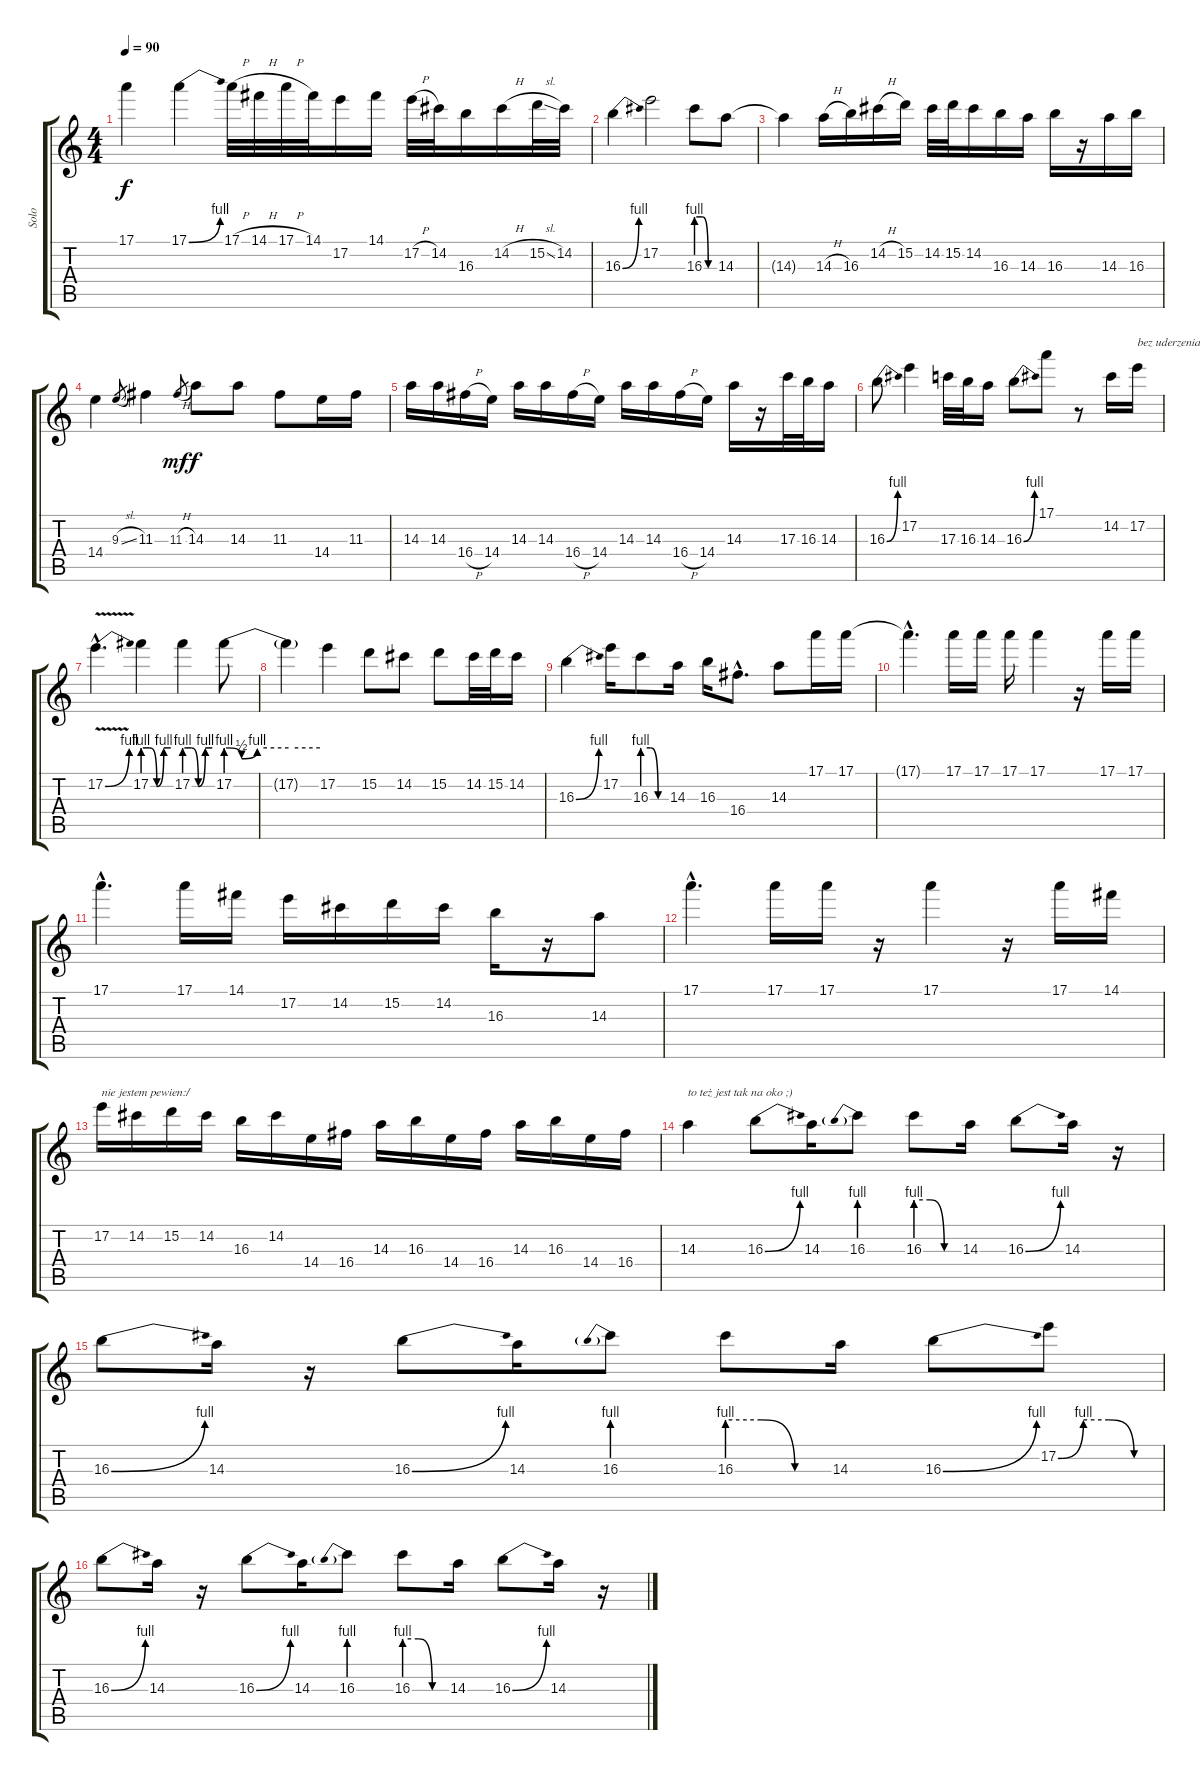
\track ("Solo" "Solo") {instrument overdrivenguitar}
\staff {score tabs}
\tuning (E4 B3 G3 D3 A2 E2) {hide}
\ts (4 4)
\tempo 90
\clef g2
\ks c
17.1{t}.4{dy f} 17.1{be (bend 0 0 60 4)}.4 17.1{h}.32 14.1{h}.32 17.1{h}.32 14.1.32 17.2.16 14.1.16 17.2{h}.32 14.2.32 16.3.16 14.2{h}.16 15.2{sl}.32 14.2.32 |
16.3{be (bend 0 0 60 4)}.4 17.2.2 16.3{be (custom 0 4 20 4 40 0 60 0)}.8 14.3.8 |
14.3{t}.4 14.3{h}.16 16.3.16 14.2{h}.16 15.2.16 14.2.32 15.2.32 14.2.16 16.3.16 14.3.16 16.3.16 r.16 14.3.16 16.3.16 |
14.4.4 9.3{sl}.8{gr} 11.3.4 11.3{h}.8{gr dy mf} 14.3.8{dy f} 14.3.8 11.3.8 14.4.16 11.3.16 |
14.3.16 14.3.16 16.4{h}.16 14.4.16 14.3.16 14.3.16 16.4{h}.16 14.4.16 14.3.16 14.3.16 16.4{h}.16 14.4.16 14.3.16 r.16 17.3.32 16.3.32 14.3.16 |
16.3{be (bend 0 0 60 4)}.8 17.2.4 17.3.32 16.3.32 14.3.16 16.3{be (bend 0 0 60 4)}.8 17.1.8 r.8 14.2.16 17.2.16{txt "bez uderzenia"} |
17.2{be (bend 0 0 60 4) v hac}.4{d} 17.2{be (custom 0 4 15 4 30 0 45 4 60 4)}.4 17.2{be (custom 0 4 15 4 30 0 45 4 60 4)}.4 17.2{be (custom 0 4 10 2 20 4 40 4 60 4)}.8 |
17.2{t}.4 17.2.4 15.2.8 14.2.8 15.2.8 14.2.32 15.2.32 14.2.16 |
16.3{be (bend 0 0 60 4)}.4 17.2.16 16.3{be (custom 0 4 20 4 40 0 60 0)}.8 14.3.16 16.3.16 16.4{hac}.8{d} 14.3.8 17.1.16 17.1.16 |
17.1{hac t}.4{d} 17.1.16 17.1.16 17.1.16 17.1.4 r.16 17.1.16 17.1.16 |
17.1{hac}.4{d} 17.1.16 14.1.16 17.2.16 14.2.16 15.2.16 14.2.16 16.3.16 r.16 14.3.8 |
17.1{hac}.4{d} 17.1.16 17.1.16 r.16 17.1.4 r.16 17.1.16 14.1.16 |
17.2.16{txt "nie jestem pewien:/"} 14.2.16 15.2.16 14.2.16 16.3.16 14.2.16 14.4.16 16.4.16 14.3.16 16.3.16 14.4.16 16.4.16 14.3.16 16.3.16 14.4.16 16.4.16 |
14.3.4{txt "to też jest tak na oko ;)"} 16.3{be (bend 0 0 60 4)}.8 14.3.16 16.3{be (prebend 0 4 60 4)}.8 16.3{be (custom 0 4 20 4 40 0 60 0)}.8 14.3.16 16.3{be (bend 0 0 60 4)}.8 14.3.16 r.16 |
16.3{be (bend 0 0 60 4)}.8 14.3.16 r.16 16.3{be (bend 0 0 60 4)}.8 14.3.16 16.3{be (prebend 0 4 60 4)}.8 16.3{be (custom 0 4 20 4 40 0 60 0)}.8 14.3.16 16.3{be (bend 0 0 60 4)}.8 17.2{be (custom 0 0 15 4 30 4 45 0 60 0)}.8 |
16.3{be (bend 0 0 60 4)}.8 14.3.16 r.16 16.3{be (bend 0 0 60 4)}.8 14.3.16 16.3{be (prebend 0 4 60 4)}.8 16.3{be (custom 0 4 20 4 40 0 60 0)}.8 14.3.16 16.3{be (bend 0 0 60 4)}.8 14.3.16 r.16
